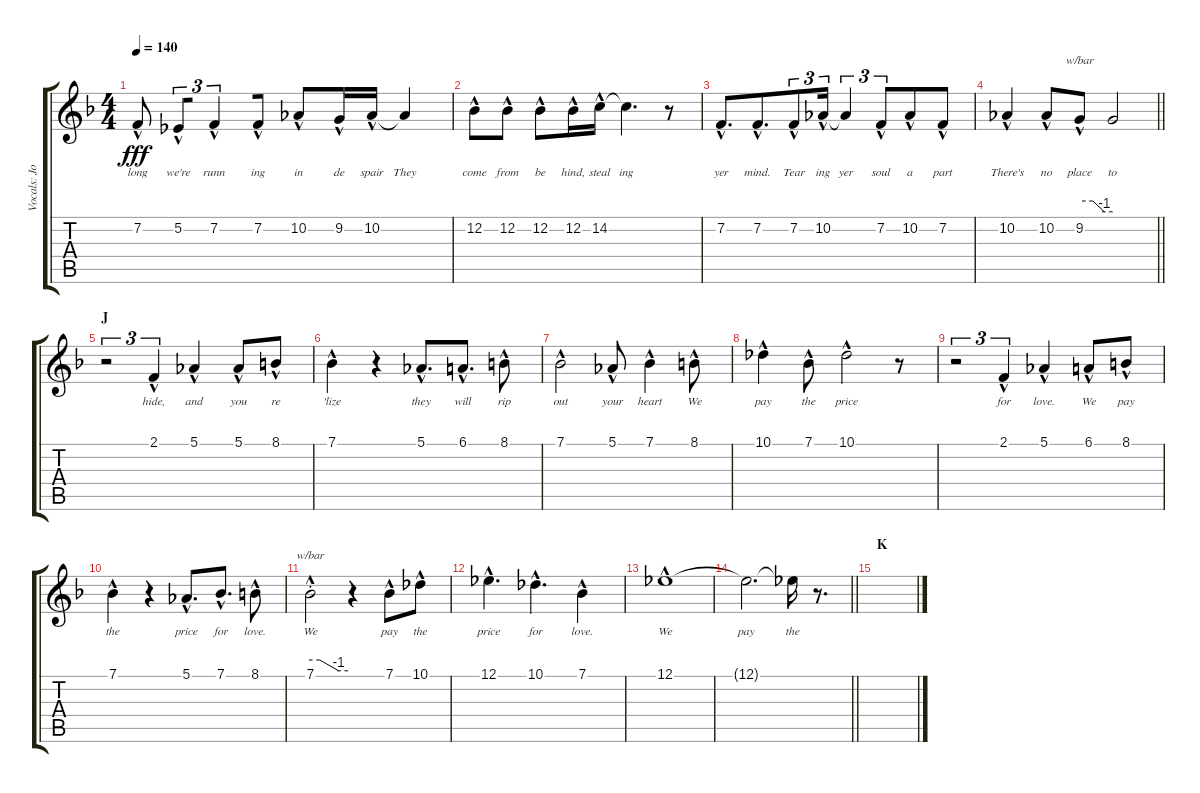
\track ("Vocals: Johnny" "Vocals: Jo") {instrument lead2sawtooth}
\staff {score tabs}
\tuning (Eb4 Bb3 Gb3 Db3 Ab2 Eb2) {hide}
\ts (4 4)
\tempo 140
\clef g2
\ks f
7.2{hac}.8{lyrics (0 "long") lyrics (1 "") lyrics (2 "") lyrics (3 "") lyrics (4 "") dy fff} 5.2{hac}.8{tu (3 2) lyrics (0 "we're") lyrics (1 "") lyrics (2 "") lyrics (3 "") lyrics (4 "") beam merge} 7.2{hac}.4{tu (3 2) lyrics (0 "runn") lyrics (1 "") lyrics (2 "") lyrics (3 "") lyrics (4 "") beam merge} 7.2{hac}.8{lyrics (0 "ing") lyrics (1 "") lyrics (2 "") lyrics (3 "") lyrics (4 "")} 10.2{hac}.8{lyrics (0 "in") lyrics (1 "") lyrics (2 "") lyrics (3 "") lyrics (4 "") beam merge} 9.2{hac}.16{lyrics (0 "de") lyrics (1 "") lyrics (2 "") lyrics (3 "") lyrics (4 "")} 10.2{hac}.16{lyrics (0 "spair") lyrics (1 "") lyrics (2 "") lyrics (3 "") lyrics (4 "")} 10.2{t}.4{lyrics (0 "They") lyrics (1 "") lyrics (2 "") lyrics (3 "") lyrics (4 "")} |
12.2{hac}.8{lyrics (0 "come") lyrics (1 "") lyrics (2 "") lyrics (3 "") lyrics (4 "")} 12.2{hac}.8{lyrics (0 "from") lyrics (1 "") lyrics (2 "") lyrics (3 "") lyrics (4 "")} 12.2{hac}.8{lyrics (0 "be") lyrics (1 "") lyrics (2 "") lyrics (3 "") lyrics (4 "")} 12.2{hac}.16{lyrics (0 "hind,") lyrics (1 "") lyrics (2 "") lyrics (3 "") lyrics (4 "")} 14.2{hac}.16{lyrics (0 "steal") lyrics (1 "") lyrics (2 "") lyrics (3 "") lyrics (4 "")} 14.2{t}.4{d lyrics (0 "ing") lyrics (1 "") lyrics (2 "") lyrics (3 "") lyrics (4 "")} r.8 |
7.2{hac}.8{d lyrics (0 "yer") lyrics (1 "") lyrics (2 "") lyrics (3 "") lyrics (4 "")} 7.2{hac}.8{d lyrics (0 "mind.") lyrics (1 "") lyrics (2 "") lyrics (3 "") lyrics (4 "") beam merge} 7.2{hac}.8{tu (3 2) lyrics (0 "Tear") lyrics (1 "") lyrics (2 "") lyrics (3 "") lyrics (4 "")} 10.2{hac}.16{tu (3 2) lyrics (0 "ing") lyrics (1 "") lyrics (2 "") lyrics (3 "") lyrics (4 "")} 10.2{t}.4{tu (3 2) lyrics (0 "yer") lyrics (1 "") lyrics (2 "") lyrics (3 "") lyrics (4 "")} 7.2{hac}.8{tu (3 2) lyrics (0 "soul") lyrics (1 "") lyrics (2 "") lyrics (3 "") lyrics (4 "") beam merge} 10.2{hac}.8{lyrics (0 "a") lyrics (1 "") lyrics (2 "") lyrics (3 "") lyrics (4 "") beam merge} 7.2{hac}.8{lyrics (0 "part") lyrics (1 "") lyrics (2 "") lyrics (3 "") lyrics (4 "")} |
\barLineRight lightlight
10.2{hac}.4{lyrics (0 "There's") lyrics (1 "") lyrics (2 "") lyrics (3 "") lyrics (4 "")} 10.2{hac}.8{lyrics (0 "no") lyrics (1 "") lyrics (2 "") lyrics (3 "") lyrics (4 "")} 9.2{hac}.8{tbe (custom default 0 0 24 0 45 -4 60 -4) lyrics (0 "place") lyrics (1 "") lyrics (2 "") lyrics (3 "") lyrics (4 "")} 9.2{t}.2{lyrics (0 "to") lyrics (1 "") lyrics (2 "") lyrics (3 "") lyrics (4 "")} |
\section ("" "J")
r.2{tu (3 2)} 2.1{hac}.4{tu (3 2) lyrics (0 "hide,") lyrics (1 "") lyrics (2 "") lyrics (3 "") lyrics (4 "")} 5.1{hac}.4{lyrics (0 "and") lyrics (1 "") lyrics (2 "") lyrics (3 "") lyrics (4 "")} 5.1{hac}.8{lyrics (0 "you") lyrics (1 "") lyrics (2 "") lyrics (3 "") lyrics (4 "")} 8.1{hac}.8{lyrics (0 "re") lyrics (1 "") lyrics (2 "") lyrics (3 "") lyrics (4 "")} |
7.1{hac}.4{lyrics (0 "'lize") lyrics (1 "") lyrics (2 "") lyrics (3 "") lyrics (4 "")} r.4 5.1{hac}.8{d lyrics (0 "they") lyrics (1 "") lyrics (2 "") lyrics (3 "") lyrics (4 "")} 6.1{hac}.8{d lyrics (0 "will") lyrics (1 "") lyrics (2 "") lyrics (3 "") lyrics (4 "")} 8.1{hac}.8{lyrics (0 "rip") lyrics (1 "") lyrics (2 "") lyrics (3 "") lyrics (4 "")} |
7.1{hac}.2{lyrics (0 "out") lyrics (1 "") lyrics (2 "") lyrics (3 "") lyrics (4 "")} 5.1{hac}.8{lyrics (0 "your") lyrics (1 "") lyrics (2 "") lyrics (3 "") lyrics (4 "")} 7.1{hac}.4{lyrics (0 "heart") lyrics (1 "") lyrics (2 "") lyrics (3 "") lyrics (4 "")} 8.1{hac}.8{lyrics (0 "We") lyrics (1 "") lyrics (2 "") lyrics (3 "") lyrics (4 "")} |
10.1{hac}.4{lyrics (0 "pay") lyrics (1 "") lyrics (2 "") lyrics (3 "") lyrics (4 "")} 7.1{hac}.8{lyrics (0 "the") lyrics (1 "") lyrics (2 "") lyrics (3 "") lyrics (4 "")} 10.1{hac}.2{lyrics (0 "price") lyrics (1 "") lyrics (2 "") lyrics (3 "") lyrics (4 "")} r.8 |
r.2{tu (3 2)} 2.1{hac}.4{tu (3 2) lyrics (0 "for") lyrics (1 "") lyrics (2 "") lyrics (3 "") lyrics (4 "")} 5.1{hac}.4{lyrics (0 "love.") lyrics (1 "") lyrics (2 "") lyrics (3 "") lyrics (4 "")} 6.1{hac}.8{lyrics (0 "We") lyrics (1 "") lyrics (2 "") lyrics (3 "") lyrics (4 "")} 8.1{hac}.8{lyrics (0 "pay") lyrics (1 "") lyrics (2 "") lyrics (3 "") lyrics (4 "")} |
7.1{hac}.4{lyrics (0 "the") lyrics (1 "") lyrics (2 "") lyrics (3 "") lyrics (4 "")} r.4 5.1{hac}.8{d lyrics (0 "price") lyrics (1 "") lyrics (2 "") lyrics (3 "") lyrics (4 "")} 7.1{hac}.8{d lyrics (0 "for") lyrics (1 "") lyrics (2 "") lyrics (3 "") lyrics (4 "")} 8.1{hac}.8{lyrics (0 "love.") lyrics (1 "") lyrics (2 "") lyrics (3 "") lyrics (4 "")} |
7.1{hac st}.2{tbe (custom default 0 0 15 0 45 -4 60 -4) lyrics (0 "We") lyrics (1 "") lyrics (2 "") lyrics (3 "") lyrics (4 "")} r.4 7.1{hac}.8{lyrics (0 "pay") lyrics (1 "") lyrics (2 "") lyrics (3 "") lyrics (4 "")} 10.1{hac}.8{lyrics (0 "the") lyrics (1 "") lyrics (2 "") lyrics (3 "") lyrics (4 "")} |
12.1{hac}.4{d lyrics (0 "price") lyrics (1 "") lyrics (2 "") lyrics (3 "") lyrics (4 "")} 10.1{hac}.4{d lyrics (0 "for") lyrics (1 "") lyrics (2 "") lyrics (3 "") lyrics (4 "")} 7.1{hac}.4{lyrics (0 "love.") lyrics (1 "") lyrics (2 "") lyrics (3 "") lyrics (4 "")} |
12.1{hac}.1{lyrics (0 "We") lyrics (1 "") lyrics (2 "") lyrics (3 "") lyrics (4 "")} |
\barLineRight lightlight
12.1{t}.2{d lyrics (0 "pay") lyrics (1 "") lyrics (2 "") lyrics (3 "") lyrics (4 "")} 12.1{t}.16{lyrics (0 "the") lyrics (1 "") lyrics (2 "") lyrics (3 "") lyrics (4 "")} r.8{d} |
\section ("" "K")
